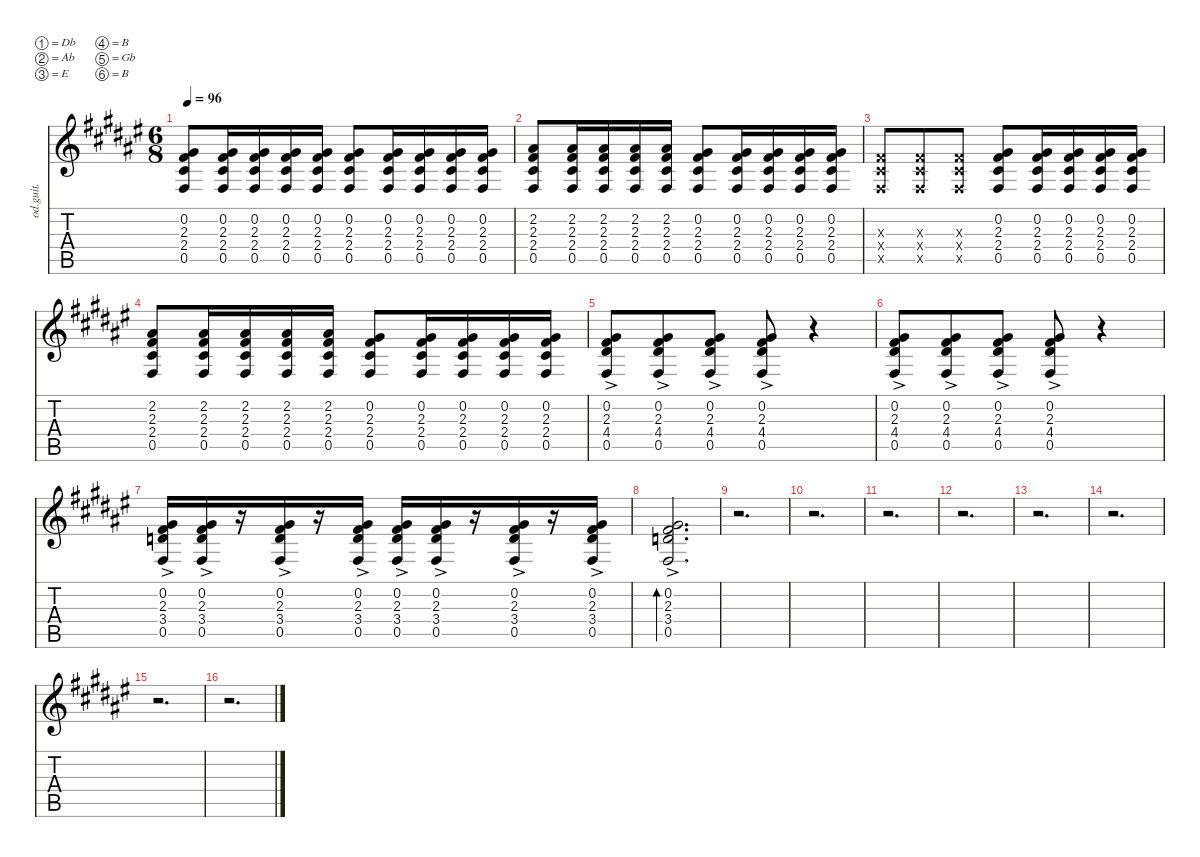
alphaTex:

\defaultSystemsLayout 4
\hideDynamics
\bracketExtendMode nobrackets
\otherSystemsTrackNameOrientation horizontal
\track ("Overdriven Guitar" "od.guit.") {instrument overdrivenguitar}
\staff {score tabs}
\tuning (Db4 Ab3 E3 B2 Gb2 B1)
\ts (6 8)
\tempo 96
\clef g2
\ks f#
(0.5{acc #} 2.4{acc #} 2.3{acc #} 0.2{acc #}).8{dy mf beam Up} (0.5{acc #} 2.4{acc #} 2.3{acc #} 0.2{acc #}).16{beam Up} (2.3{acc #} 2.4{acc #} 0.5{acc #} 0.2{acc #}).16{beam Up} (2.3{acc #} 2.4{acc #} 0.5{acc #} 0.2{acc #}).16{beam Up} (2.3{acc #} 2.4{acc #} 0.5{acc #} 0.2{acc #}).16{beam Up} (0.5{acc #} 2.4{acc #} 2.3{acc #} 0.2{acc #}).8{beam Up} (0.5{acc #} 2.4{acc #} 2.3{acc #} 0.2{acc #}).16{beam Up} (2.3{acc #} 2.4{acc #} 0.5{acc #} 0.2{acc #}).16{beam Up} (2.3{acc #} 2.4{acc #} 0.5{acc #} 0.2{acc #}).16{beam Up} (2.3{acc #} 2.4{acc #} 0.5{acc #} 0.2{acc #}).16{beam Up} |
(0.5{acc #} 2.4{acc #} 2.3{acc #} 2.2{acc #}).8{beam Up} (0.5{acc #} 2.4{acc #} 2.3{acc #} 2.2{acc #}).16{beam Up} (2.3{acc #} 2.4{acc #} 0.5{acc #} 2.2{acc #}).16{beam Up} (2.3{acc #} 2.4{acc #} 0.5{acc #} 2.2{acc #}).16{beam Up} (2.3{acc #} 2.4{acc #} 0.5{acc #} 2.2{acc #}).16{beam Up} (0.5{acc #} 2.4{acc #} 2.3{acc #} 0.2{acc #}).8{beam Up} (0.5{acc #} 2.4{acc #} 2.3{acc #} 0.2{acc #}).16{beam Up} (2.3{acc #} 2.4{acc #} 0.5{acc #} 0.2{acc #}).16{beam Up} (2.3{acc #} 2.4{acc #} 0.5{acc #} 0.2{acc #}).16{beam Up} (2.3{acc #} 2.4{acc #} 0.5{acc #} 0.2{acc #}).16{beam Up} |
(0.5{x acc #} 2.4{x acc #} 2.3{x acc #}).8{beam Up} (2.3{x acc #} 2.4{x acc #} 0.5{x acc #}).8{beam Up} (0.5{x acc #} 2.4{x acc #} 2.3{x acc #}).8{beam Up} (0.5{acc #} 2.4{acc #} 2.3{acc #} 0.2{acc #}).8{beam Up} (0.5{acc #} 2.4{acc #} 2.3{acc #} 0.2{acc #}).16{beam Up} (2.3{acc #} 2.4{acc #} 0.5{acc #} 0.2{acc #}).16{beam Up} (2.3{acc #} 2.4{acc #} 0.5{acc #} 0.2{acc #}).16{beam Up} (2.3{acc #} 2.4{acc #} 0.5{acc #} 0.2{acc #}).16{beam Up} |
(0.5{acc #} 2.4{acc #} 2.3{acc #} 2.2{acc #}).8{beam Up} (0.5{acc #} 2.4{acc #} 2.3{acc #} 2.2{acc #}).16{beam Up} (2.3{acc #} 2.4{acc #} 0.5{acc #} 2.2{acc #}).16{beam Up} (2.3{acc #} 2.4{acc #} 0.5{acc #} 2.2{acc #}).16{beam Up} (2.3{acc #} 2.4{acc #} 0.5{acc #} 2.2{acc #}).16{beam Up} (0.5{acc #} 2.4{acc #} 2.3{acc #} 0.2{acc #}).8{beam Up} (0.5{acc #} 2.4{acc #} 2.3{acc #} 0.2{acc #}).16{beam Up} (2.3{acc #} 2.4{acc #} 0.5{acc #} 0.2{acc #}).16{beam Up} (2.3{acc #} 2.4{acc #} 0.5{acc #} 0.2{acc #}).16{beam Up} (2.3{acc #} 2.4{acc #} 0.5{acc #} 0.2{acc #}).16{beam Up} |
(0.5{ac acc #} 4.4{ac acc #} 2.3{ac acc #} 0.2{acc #}).8{beam Up} (2.3{ac acc #} 4.4{ac acc #} 0.5{ac acc #} 0.2{acc #}).8{beam Up} (2.3{ac acc #} 4.4{ac acc #} 0.5{ac acc #} 0.2{acc #}).8{beam Up} (2.3{ac acc #} 4.4{ac acc #} 0.5{ac acc #} 0.2{acc #}).8{beam Up} r.4{beam Up} |
(0.5{ac acc #} 4.4{ac acc #} 2.3{ac acc #} 0.2{acc #}).8{beam Up} (2.3{ac acc #} 4.4{ac acc #} 0.5{ac acc #} 0.2{acc #}).8{beam Up} (2.3{ac acc #} 4.4{ac acc #} 0.5{ac acc #} 0.2{acc #}).8{beam Up} (2.3{ac acc #} 4.4{ac acc #} 0.5{ac acc #} 0.2{acc #}).8{beam Up} r.4{beam Up} |
(3.4{ac acc forcenatural} 2.3{ac acc #} 0.5{ac acc #} 0.2{acc #}).16{beam Up} (0.5{ac acc #} 3.4{ac acc forcenatural} 2.3{ac acc #} 0.2{acc #}).16{beam Up} r.16{beam Up} (2.3{ac acc #} 3.4{ac acc forcenatural} 0.5{ac acc #} 0.2{acc #}).16{beam Up} r.16{beam Up} (0.5{ac acc #} 3.4{ac acc forcenatural} 2.3{ac acc #} 0.2{acc #}).16{beam Up} (3.4{ac acc forcenatural} 2.3{ac acc #} 0.5{ac acc #} 0.2{acc #}).16{beam Up} (0.5{ac acc #} 3.4{ac acc forcenatural} 2.3{ac acc #} 0.2{acc #}).16{beam Up} r.16{beam Up} (2.3{ac acc #} 3.4{ac acc forcenatural} 0.5{ac acc #} 0.2{acc #}).16{beam Up} r.16{beam Up} (0.5{ac acc #} 3.4{ac acc forcenatural} 2.3{ac acc #} 0.2{acc #}).16{beam Up} |
(3.4{ac acc forcenatural} 2.3{ac acc #} 0.5{ac acc #} 0.2{acc #}).2{d bd 213 beam Up} |
r.2{d beam Down} |
r.2{d beam Down} |
r.2{d beam Down} |
r.2{d beam Down} |
r.2{d beam Down} |
r.2{d beam Down} |
r.2{d beam Down} |
r.2{d beam Down}
